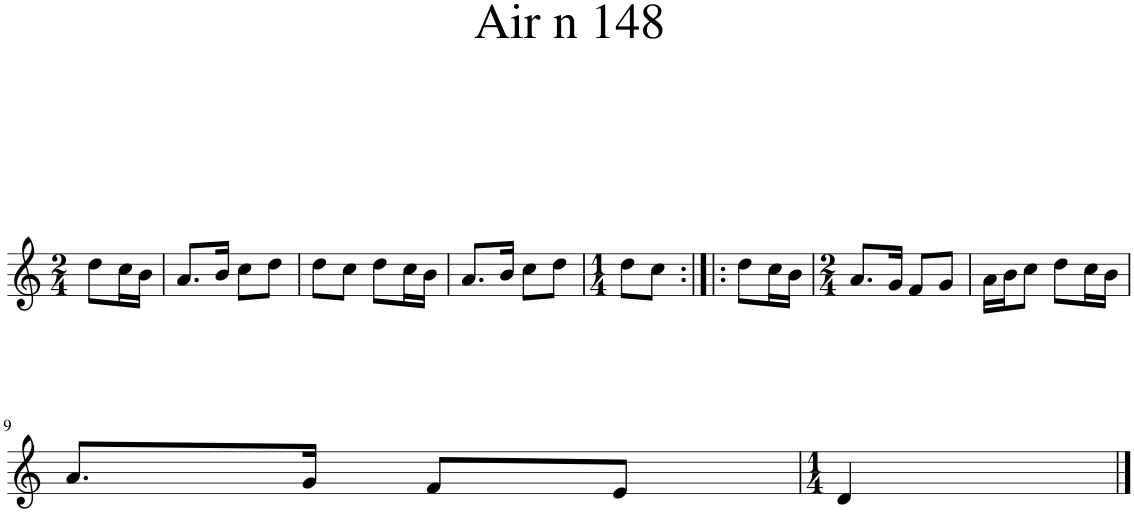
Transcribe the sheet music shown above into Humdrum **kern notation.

**kern
*part1
*staff1
*I"Piano
*I'Pno.
*clefG2
*k[]
*M2/4
=1
8dd\L
16cc\L
16b\JJ
=2
8.a/L
16b/Jk
8cc\L
8dd\J
=3
8dd\L
8cc\J
8dd\L
16cc\L
16b\JJ
=4
8.a/L
16b/Jk
8cc\L
8dd\J
=5
*M1/4
8dd\L
8cc\J
=6:|!|:
8dd\L
16cc\L
16b\JJ
=7
*M2/4
8.a/L
16g/Jk
8f/L
8g/J
=8
16a\LL
16b\J
8cc\J
8dd\L
16cc\L
16b\JJ
!!LO:LB:g=z
=9
8.a/L
16g/Jk
8f/L
8e/J
=10
*M1/4
4d/
==
*-
